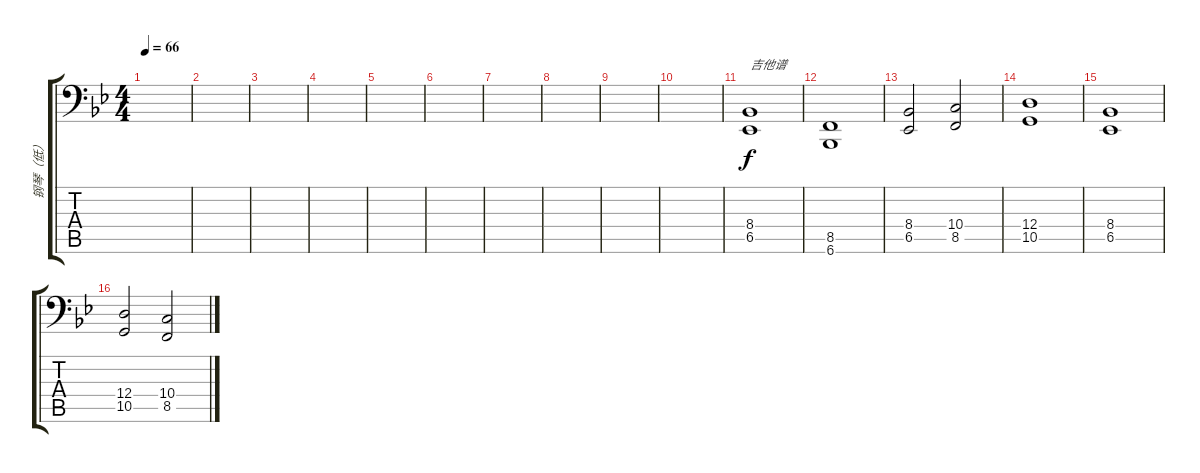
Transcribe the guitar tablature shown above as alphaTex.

\track ("钢琴（低）" "钢琴（低）") {instrument brightacousticpiano}
\staff {score tabs}
\tuning (E3 B2 G2 D2 A1 E1) {hide}
\ts (4 4)
\tempo 66
\clef f4
\ks bb
|
|
|
|
|
|
|
|
|
|
(8.4 6.5).1{txt "吉他谱" volume 10} |
(8.5 6.6).1 |
(8.4 6.5).2 (10.4 8.5).2 |
(12.4 10.5).1 |
(8.4 6.5).1 |
(12.4 10.5).2 (10.4 8.5).2
